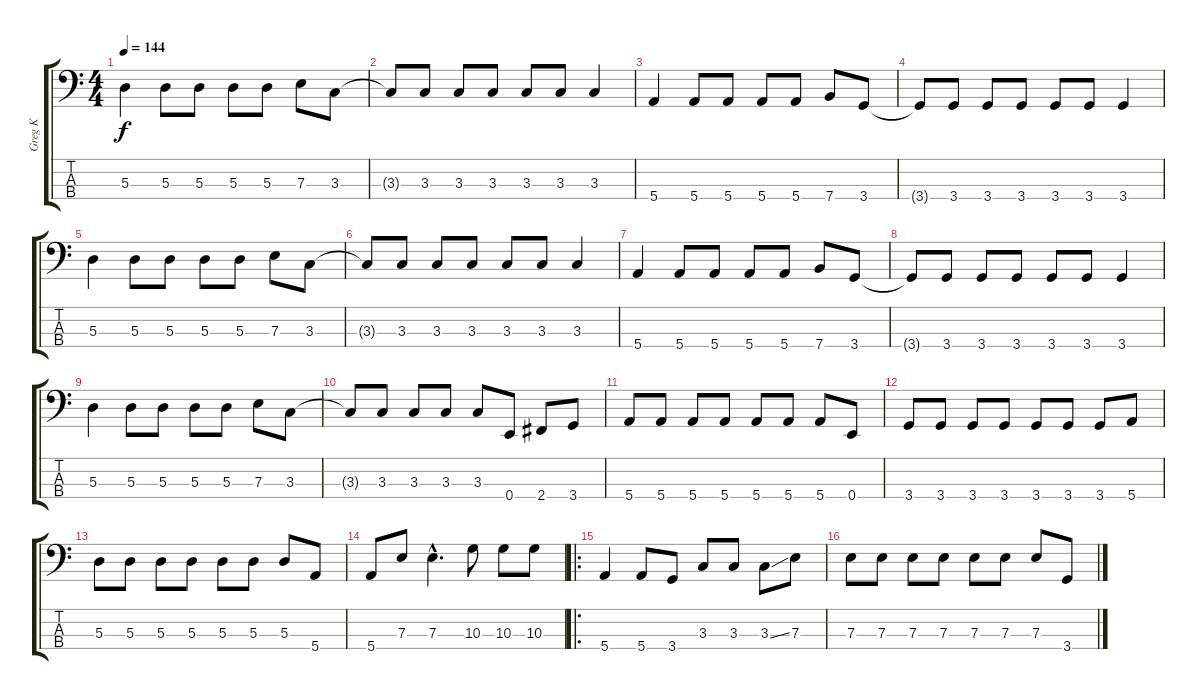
\track ("Greg K" "Greg K") {instrument electricbassfinger}
\staff {score tabs}
\tuning (G2 D2 A1 E1) {hide}
\ts (4 4)
\tempo 144
\clef f4
\ks c
5.3.4{dy f} 5.3.8 5.3.8 5.3.8 5.3.8 7.3.8 3.3.8 |
3.3{t}.8 3.3.8 3.3.8 3.3.8 3.3.8 3.3.8 3.3.4 |
5.4.4 5.4.8 5.4.8 5.4.8 5.4.8 7.4.8 3.4.8 |
3.4{t}.8 3.4.8 3.4.8 3.4.8 3.4.8 3.4.8 3.4.4 |
5.3.4 5.3.8 5.3.8 5.3.8 5.3.8 7.3.8 3.3.8 |
3.3{t}.8 3.3.8 3.3.8 3.3.8 3.3.8 3.3.8 3.3.4 |
5.4.4 5.4.8 5.4.8 5.4.8 5.4.8 7.4.8 3.4.8 |
3.4{t}.8 3.4.8 3.4.8 3.4.8 3.4.8 3.4.8 3.4.4 |
5.3.4 5.3.8 5.3.8 5.3.8 5.3.8 7.3.8 3.3.8 |
3.3{t}.8 3.3.8 3.3.8 3.3.8 3.3.8 0.4.8 2.4.8 3.4.8 |
5.4.8 5.4.8 5.4.8 5.4.8 5.4.8 5.4.8 5.4.8 0.4.8 |
3.4.8 3.4.8 3.4.8 3.4.8 3.4.8 3.4.8 3.4.8 5.4.8 |
5.3.8 5.3.8 5.3.8 5.3.8 5.3.8 5.3.8 5.3.8 5.4.8 |
5.4.8 7.3.8 7.3{hac}.4{d} 10.3.8 10.3.8 10.3.8 |
\ro
5.4.4 5.4.8 3.4.8 3.3.8 3.3.8 3.3{ss}.8 7.3.8 |
7.3.8 7.3.8 7.3.8 7.3.8 7.3.8 7.3.8 7.3.8 3.4.8
